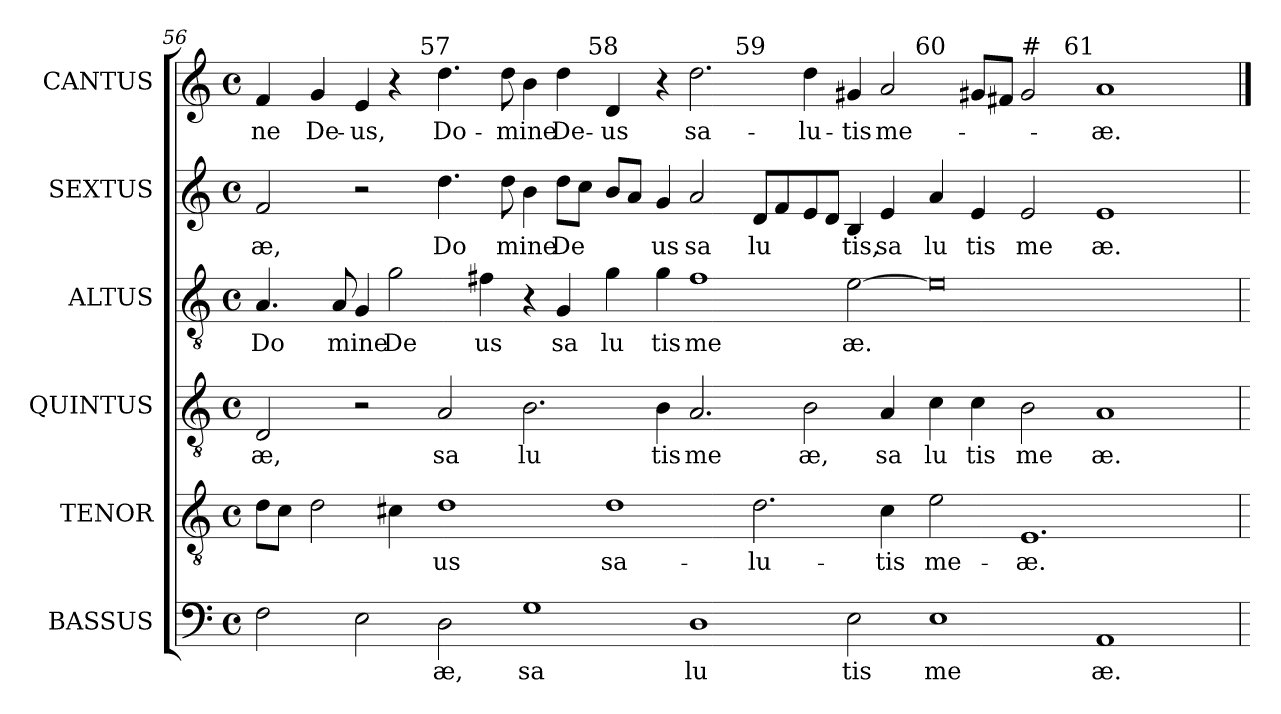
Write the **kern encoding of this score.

**kern	**text	**kern	**text	**kern	**text	**kern	**text	**kern	**text	**kern	**text
*part6	*part6	*part5	*part5	*part4	*part4	*part3	*part3	*part2	*part2	*part1	*part1
*staff6	*staff6	*staff5	*staff5	*staff4	*staff4	*staff3	*staff3	*staff2	*staff2	*staff1	*staff1
*I"BASSUS	*	*I"TENOR	*	*I"QUINTUS	*	*I"ALTUS	*	*I"SEXTUS	*	*I"CANTUS	*
*I'B	*	*I'T	*	*I'Q	*	*I'A	*	*I'S	*	*I'C	*
!!LO:LB:g=z
*clefF4	*	*clefGv2	*	*clefGv2	*	*clefGv2	*	*clefG2	*	*clefG2	*
*M4/4	*	*M4/4	*	*M4/4	*	*M4/4	*	*M4/4	*	*M4/4	*
*met(c)	*	*met(c)	*	*met(c)	*	*met(c)	*	*met(c)	*	*met(c)	*
=56	=56	=56	=56	=56	=56	=56	=56	=56	=56	=56	=56
!	!	!	!	!	!LO:LY:b:cj	!	!LO:LY:b:cj	!	!LO:LY:b:cj	!	!LO:LY:b:cj
*	*	*^	*	*	*	*	*	*	*	*^	*
*	*	*	*	*	*	*	*	*	*	*	*	*^	*
*	*	*	*	*	*	*	*	*	*	*	*	*	*^	*
2F\	.	8d\L	8ryy	.	2D/	æ,	4.A/	Do	2f/	æ,	4f/	2ryy	1ryy	1ryy	ne
.	.	8c\J	16ryy	.	.	.	.	.	.	.	.	.	.	.	.
.	.	.	64ryy	.	.	.	.	.	.	.	.	.	.	.	.
.	.	.	1ryy	.	.	.	.	.	.	.	.	.	.	.	.
!	!	!	!	!	!	!	!	!	!	!	!	!	!	!	!LO:LY:b:cj
.	.	2d\	.	.	.	.	.	.	.	.	4g/	.	.	.	De-
!	!	!	!	!	!	!	!	!LO:LY:b:cj	!	!	!	!	!	!	!
.	.	.	.	.	.	.	8A/	mine	.	.	.	.	.	.	.
!	!	!	!	!	!	!	!	!	!	!	!	!	!	!	!LO:LY:b:cj
2E\	.	.	.	.	2r	.	4G/	.	2r	.	4e/	4ryy	.	.	-us,
!	!	!	!	!	!	!	!	!LO:LY:b:cj	!	!	!	!	!	!	!
.	.	4c#X\	.	.	.	.	2g\	De	.	.	4r	8ryy	.	.	.
.	.	.	.	.	.	.	.	.	.	.	.	32ryy	.	.	.
!	!	!	!	!	!	!	!	!	!	!	!	!LO:TX:a:t=57	!	!	!
.	.	.	.	.	.	.	.	.	.	.	.	1ryy	.	.	.
!	!LO:LY:b:cj	!	!	!LO:LY:b:cj	!	!LO:LY:b:cj	!	!	!	!LO:LY:b:cj	!	!	!	!	!LO:LY:b:cj
2D\	æ,	1d	.	us	2A/	sa	.	.	4.dd\	Do	4.dd\	.	1ryy	1ryy	Do-
.	.	.	1ryy	.	.	.	.	.	.	.	.	.	.	.	.
!	!	!	!	!	!	!	!	!LO:LY:b:cj	!	!	!	!	!	!	!
.	.	.	.	.	.	.	4f#X\	us	.	.	.	.	.	.	.
!	!	!	!	!	!	!	!	!	!	!LO:LY:b:cj	!	!	!	!	!LO:LY:b:cj
.	.	.	.	.	.	.	.	.	8dd\	mine	8dd\	.	.	.	-mine
!	!LO:LY:b:cj	!	!	!	!	!LO:LY:b:cj	!	!	!	!	!	!	!	!	!
1G	sa	.	.	.	2.B\	lu	4r	.	4b\	.	4b\	.	.	.	.
!	!	!	!	!	!	!	!	!LO:LY:b:cj	!	!LO:LY:b	!	!	!	!	!LO:LY:b:cj
.	.	.	.	.	.	.	4G/	sa	8dd\L	De	4dd\	.	.	.	De-
.	.	.	.	.	.	.	.	.	8cc\J	.	.	.	.	.	.
!	!	!	!	!	!	!	!	!	!	!	!	!LO:TX:a:t=58	!	!	!
.	.	.	.	.	.	.	.	.	.	.	.	1ryy	.	.	.
!	!	!	!	!LO:LY:b:cj	!	!	!	!LO:LY:b:cj	!	!	!	!	!	!	!LO:LY:b:cj
.	.	1d	.	sa-	.	.	4g\	lu	8b/L	.	4d/	.	1ryy	1ryy	-us
.	.	.	.	.	.	.	.	.	8a/J	.	.	.	.	.	.
.	.	.	1ryy	.	.	.	.	.	.	.	.	.	.	.	.
!	!	!	!	!	!	!LO:LY:b:cj	!	!LO:LY:b:cj	!	!LO:LY:b:cj	!	!	!	!	!
.	.	.	.	.	4B\	tis	4g\	tis	4g/	us	4r	.	.	.	.
!	!LO:LY:b:cj	!	!	!	!	!LO:LY:b:cj	!	!LO:LY:b:cj	!	!LO:LY:b:cj	!	!	!	!	!LO:LY:b:cj
1D	lu	.	.	.	2.A/	me	1f#	me	2a/	sa	2.dd\	.	.	.	sa-
!	!	!	!	!	!	!	!	!	!	!	!	!LO:TX:a:t=59	!	!	!
.	.	.	.	.	.	.	.	.	.	.	.	1ryy	.	.	.
!	!	!	!	!LO:LY:b:cj	!	!	!	!	!	!LO:LY:b:cj	!	!	!	!	!
.	.	2.d\	.	-lu-	.	.	.	.	8d/L	lu	.	.	2...ryy	1...ryy	.
.	.	.	.	.	.	.	.	.	8f/	.	.	.	.	.	.
.	.	.	1ryy	.	.	.	.	.	.	.	.	.	.	.	.
!	!	!	!	!	!	!LO:LY:b:cj	!	!	!	!	!	!	!	!	!LO:LY:b:cj
.	.	.	.	.	2B\	æ,	.	.	8e/	.	4dd\	.	.	.	-lu-
.	.	.	.	.	.	.	.	.	8d/J	.	.	.	.	.	.
!	!LO:LY:b:cj	!	!	!	!	!	!	!LO:LY:b:cj	!	!LO:LY:b:cj	!	!	!	!	!LO:LY:b:cj
2E\	tis	.	.	.	.	.	[>2e\	æ.	4B/	tis,	4g#X/	.	.	.	-tis
!	!	!	!	!LO:LY:b:cj	!	!LO:LY:b:cj	!	!	!	!LO:LY:b:cj	!	!	!	!	!LO:LY:b
.	.	4c#\	.	-tis	4A/	sa	.	.	4e/	sa	2a/	.	.	.	me-
.	.	.	.	.	.	.	.	.	.	.	.	1ryy	.	.	.
!	!	!	!	!	!	!	!	!	!	!	!	!	!LO:TX:a:t=60	!	!
.	.	.	.	.	.	.	.	.	.	.	.	.	1ryy	.	.
!	!LO:LY:b:cj	!	!	!LO:LY:b:cj	!	!LO:LY:b:cj	!	!	!	!LO:LY:b:cj	!	!	!	!	!
1E	me	2e\	.	me-	4c\	lu	0e]	.	4a/	lu	.	.	.	.	.
.	.	.	1ryy	.	.	.	.	.	.	.	.	.	.	.	.
!	!	!	!	!	!	!LO:LY:b:cj	!	!	!	!LO:LY:b:cj	!	!	!	!	!
.	.	.	.	.	4c\	tis	.	.	4e/	tis	8g#X/L	.	.	.	.
.	.	.	.	.	.	.	.	.	.	.	8f#X/J	.	.	.	.
!	!	!	!	!	!	!	!	!	!	!	!LO:TX:a:t=#	!	!	!	!
!	!	!	!	!LO:LY:b:cj	!	!LO:LY:b:cj	!	!	!	!LO:LY:b:cj	!	!	!	!	!
.	.	1.E	.	-æ.	2B\	me	.	.	2e/	me	2g#/	.	.	.	.
!	!	!	!	!	!	!	!	!	!	!	!	!	!	!LO:TX:a:t=61	!
.	.	.	.	.	.	.	.	.	.	.	.	.	.	1ryy	.
.	.	.	.	.	.	.	.	.	.	.	.	1ryy	.	.	.
.	.	.	.	.	.	.	.	.	.	.	.	.	1ryy	.	.
!	!LO:LY:b:cj	!	!	!	!	!LO:LY:b:cj	!	!	!	!LO:LY:b:cj	!	!	!	!	!LO:LY:b:cj
1AA	æ.	.	.	.	1A	æ.	.	.	1e	æ.	1a	.	.	.	-æ.
.	.	.	2ryy	.	.	.	.	.	.	.	.	.	.	.	.
.	.	.	4ryy	.	.	.	.	.	.	.	.	.	.	.	.
.	.	.	.	.	.	.	.	.	.	.	.	.	.	8ryy	.
.	.	.	.	.	.	.	.	.	.	.	.	16.ryy	.	.	.
.	.	.	.	.	.	.	.	.	.	.	.	.	16ryy	.	.
.	.	.	32.ryy	.	.	.	.	.	.	.	.	.	.	.	.
*	*	*v	*v	*	*	*	*	*	*	*	*v	*v	*v	*v	*
=	==	=	==	=	==	=	==	=	==	==	==
*-	*-	*-	*-	*-	*-	*-	*-	*-	*-	*-	*-
